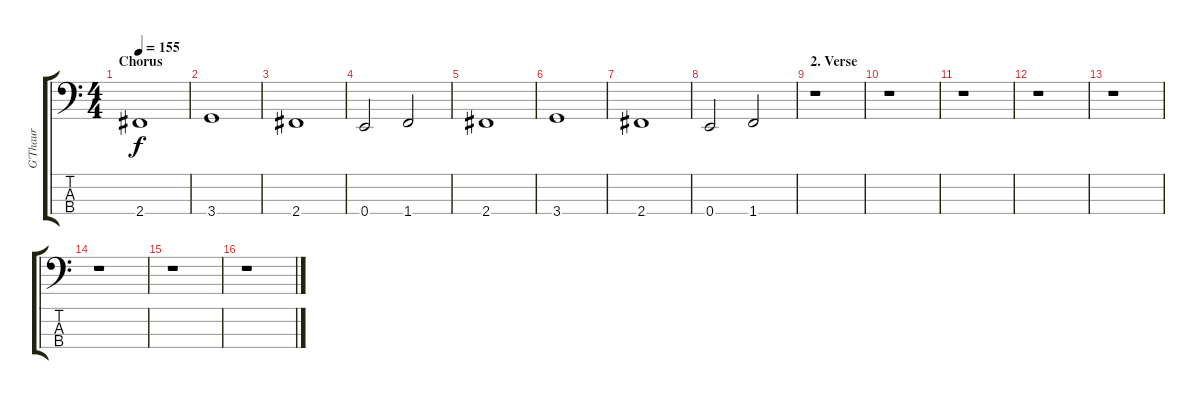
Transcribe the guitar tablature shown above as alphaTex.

\track ("G'Thaur" "G'Thaur") {instrument electricbasspick}
\staff {score tabs}
\tuning (G2 D2 A1 E1) {hide}
\ts (4 4)
\section ("" "Chorus")
\tempo 155
\clef f4
\ks c
2.4.1{dy f} |
3.4.1 |
2.4.1 |
0.4.2 1.4.2 |
2.4.1 |
3.4.1 |
2.4.1 |
0.4.2 1.4.2 |
\section ("" "2. Verse")
r.1 |
r.1 |
r.1 |
r.1 |
r.1 |
r.1 |
r.1 |
r.1
